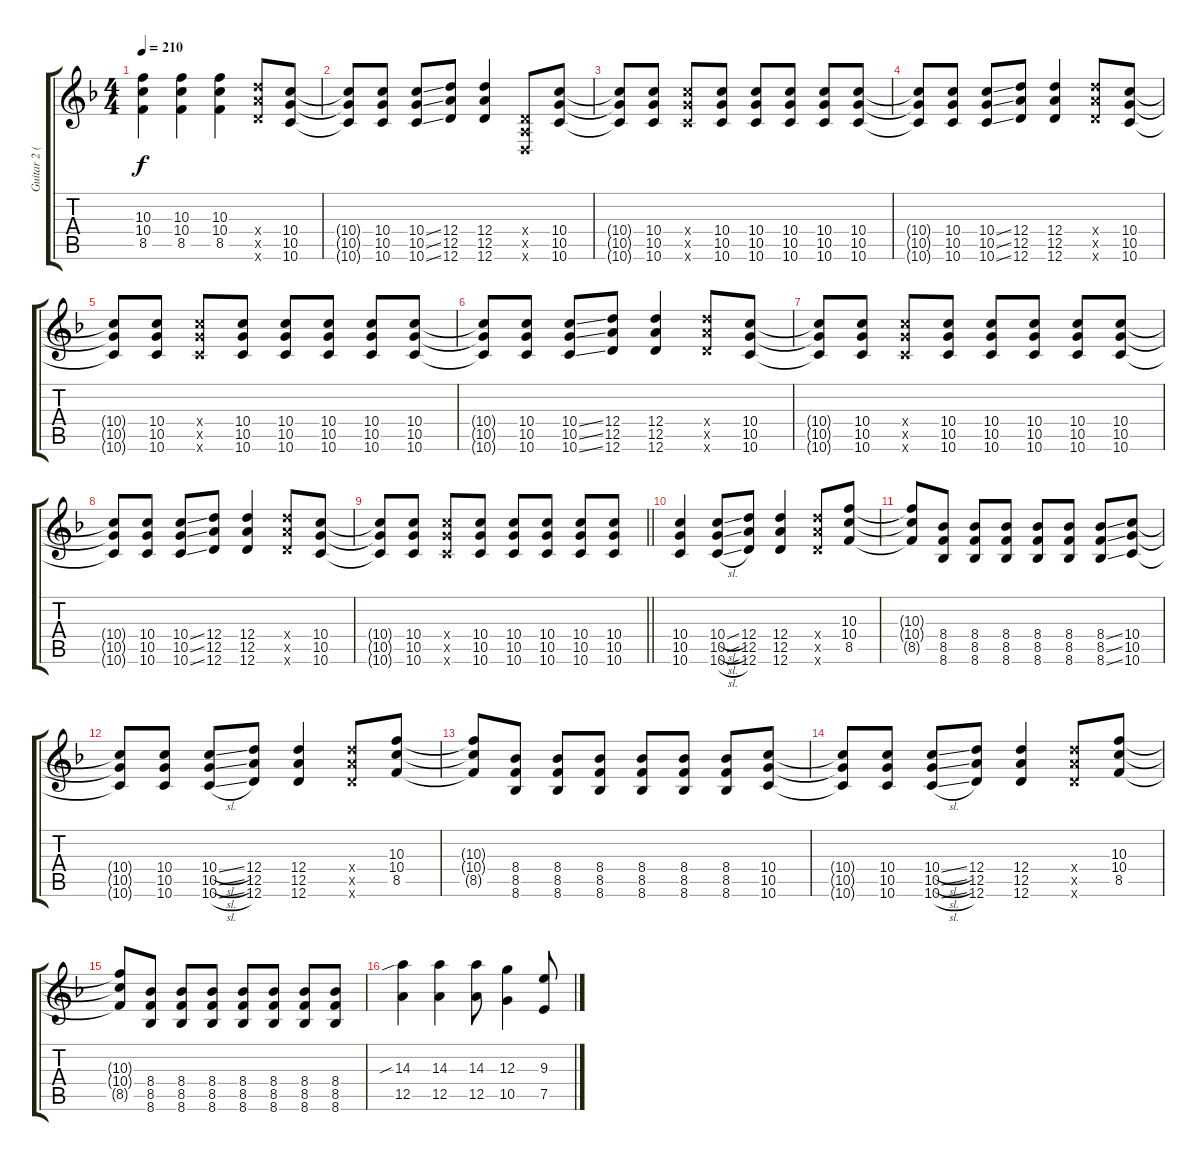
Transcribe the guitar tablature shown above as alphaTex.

\track ("Guitar 2 (Dist.)" "Guitar 2 (") {instrument distortionguitar}
\staff {score tabs}
\tuning (E4 B3 G3 D3 A2 D2) {hide}
\ts (4 4)
\tempo 210
\clef g2
\ks f
(10.3 10.4 8.5).4{dy f balance 8 instrument overdrivenguitar} (10.3 10.4 8.5).4 (10.3 10.4 8.5).4 (12.4{x} 12.5{x} 12.6{x}).8 (10.4 10.5 10.6).8 |
(10.4{t} 10.5{t} 10.6{t}).8 (10.4 10.5 10.6).8 (10.4{ss} 10.5{ss} 10.6{ss}).8 (12.4 12.5 12.6).8 (12.4 12.5 12.6).4 (0.4{x} 0.5{x} 0.6{x}).8 (10.4 10.5 10.6).8 |
(10.4{t} 10.5{t} 10.6{t}).8 (10.4 10.5 10.6).8 (10.4{x} 10.5{x} 10.6{x}).8 (10.4 10.5 10.6).8 (10.4 10.5 10.6).8 (10.4 10.5 10.6).8 (10.4 10.5 10.6).8 (10.4 10.5 10.6).8 |
(10.4{t} 10.5{t} 10.6{t}).8 (10.4 10.5 10.6).8 (10.4{ss} 10.5{ss} 10.6{ss}).8 (12.4 12.5 12.6).8 (12.4 12.5 12.6).4 (12.4{x} 12.5{x} 12.6{x}).8 (10.4 10.5 10.6).8 |
(10.4{t} 10.5{t} 10.6{t}).8 (10.4 10.5 10.6).8 (10.4{x} 10.5{x} 10.6{x}).8 (10.4 10.5 10.6).8 (10.4 10.5 10.6).8 (10.4 10.5 10.6).8 (10.4 10.5 10.6).8 (10.4 10.5 10.6).8 |
(10.4{t} 10.5{t} 10.6{t}).8 (10.4 10.5 10.6).8 (10.4{ss} 10.5{ss} 10.6{ss}).8 (12.4 12.5 12.6).8 (12.4 12.5 12.6).4 (12.4{x} 12.5{x} 12.6{x}).8 (10.4 10.5 10.6).8 |
(10.4{t} 10.5{t} 10.6{t}).8 (10.4 10.5 10.6).8 (10.4{x} 10.5{x} 10.6{x}).8 (10.4 10.5 10.6).8 (10.4 10.5 10.6).8 (10.4 10.5 10.6).8 (10.4 10.5 10.6).8 (10.4 10.5 10.6).8 |
(10.4{t} 10.5{t} 10.6{t}).8 (10.4 10.5 10.6).8 (10.4{ss} 10.5{ss} 10.6{ss}).8 (12.4 12.5 12.6).8 (12.4 12.5 12.6).4 (12.4{x} 12.5{x} 12.6{x}).8 (10.4 10.5 10.6).8 |
\barLineRight lightlight
(10.4{t} 10.5{t} 10.6{t}).8 (10.4 10.5 10.6).8 (10.4{x} 10.5{x} 10.6{x}).8 (10.4 10.5 10.6).8 (10.4 10.5 10.6).8 (10.4 10.5 10.6).8 (10.4 10.5 10.6).8 (10.4 10.5 10.6).8 |
(10.4 10.5 10.6).4 (10.4{sl} 10.5{sl} 10.6{sl}).8 (12.4 12.5 12.6).8 (12.4 12.5 12.6).4 (12.4{x} 12.5{x} 12.6{x}).8{balance 12 instrument distortionguitar} (10.3 10.4 8.5).8 |
(10.3{t} 10.4{t} 8.5{t}).8 (8.4 8.5 8.6).8 (8.4 8.5 8.6).8 (8.4 8.5 8.6).8 (8.4 8.5 8.6).8 (8.4 8.5 8.6).8 (8.4{ss} 8.5{ss} 8.6{ss}).8 (10.4 10.5 10.6).8 |
(10.4{t} 10.5{t} 10.6{t}).8 (10.4 10.5 10.6).8 (10.4{sl} 10.5{sl} 10.6{sl}).8 (12.4 12.5 12.6).8 (12.4 12.5 12.6).4 (12.4{x} 12.5{x} 12.6{x}).8 (10.3 10.4 8.5).8 |
(10.3{t} 10.4{t} 8.5{t}).8 (8.4 8.5 8.6).8 (8.4 8.5 8.6).8 (8.4 8.5 8.6).8 (8.4 8.5 8.6).8 (8.4 8.5 8.6).8 (8.4 8.5 8.6).8 (10.4 10.5 10.6).8 |
(10.4{t} 10.5{t} 10.6{t}).8 (10.4 10.5 10.6).8 (10.4{sl} 10.5{sl} 10.6{sl}).8 (12.4 12.5 12.6).8 (12.4 12.5 12.6).4 (12.4{x} 12.5{x} 12.6{x}).8 (10.3 10.4 8.5).8 |
(10.3{t} 10.4{t} 8.5{t}).8 (8.4 8.5 8.6).8 (8.4 8.5 8.6).8 (8.4 8.5 8.6).8 (8.4 8.5 8.6).8 (8.4 8.5 8.6).8 (8.4 8.5 8.6).8 (8.4 8.5 8.6).8 |
(14.3{sib} 12.5).4 (14.3 12.5).4 (14.3 12.5).8 (12.3 10.5).4 (9.3 7.5).8
